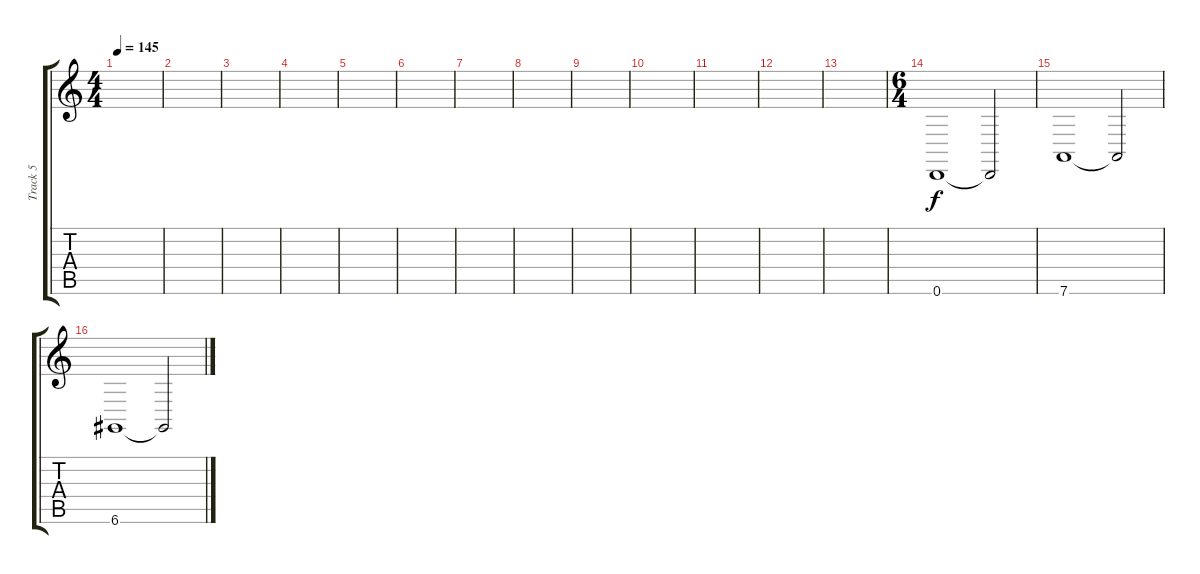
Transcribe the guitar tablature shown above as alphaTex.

\track ("Track 5" "Track 5") {instrument clarinet}
\staff {score tabs}
\tuning (E4 B3 G3 D3 A2 D2) {hide}
\ts (4 4)
\tempo 145
\clef g2
\ks c
|
|
|
|
|
|
|
|
|
|
|
|
|
\ts (6 4)
0.6.1 0.6{t}.2 |
7.6.1 7.6{t}.2 |
6.6.1 6.6{t}.2
